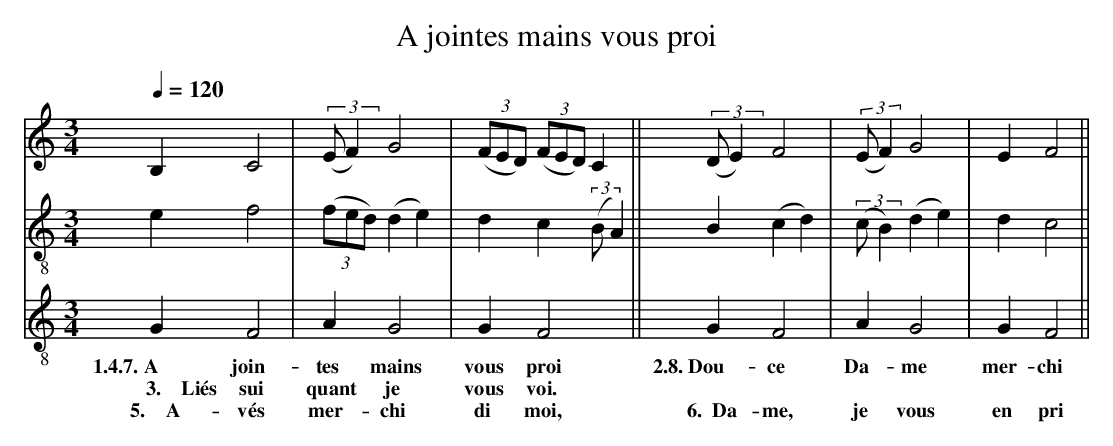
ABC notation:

X:1
T:A jointes mains vous proi
M:3/4
L:1/4
Q:1/4=120
K:F lydian
V:1 clef=treble
V:2 clef=treble-8 middle=B,
V:3 clef=treble-8 middle=B,
[V:1]         B,  C2 |((3:2:2E/F)     G2 |((3F/E/D/) ((3F/E/D/)  C    ||((3:2:2D/E) F2 |((3:2:2E/F)  G2 | E  F2  ||
[V:2]         E   F2 |    ((3F/E/D/) (DE)|   D          C((3:2:2B,/A,)||       B,  (CD)|((3:2:2C/B,)(DE)| D  C2  ||
[V:3]         G,  F,2|       A,       G,2|   G,         F,2           ||       G,   F,2|       A,    G,2| G, F,2 ||
w:     1.4.7.~A  join-       tes     mains   vous       proi              2.8.~Dou- ce         Da-   me  mer-chi
w:  ~~~~3.~~~~Liés sui       quant    je     vous       voi.
w: ~5.~~~~A-  vés            mer-     chi    di         moi,              ~6.~~Da-  me,        je   vous  en pri
